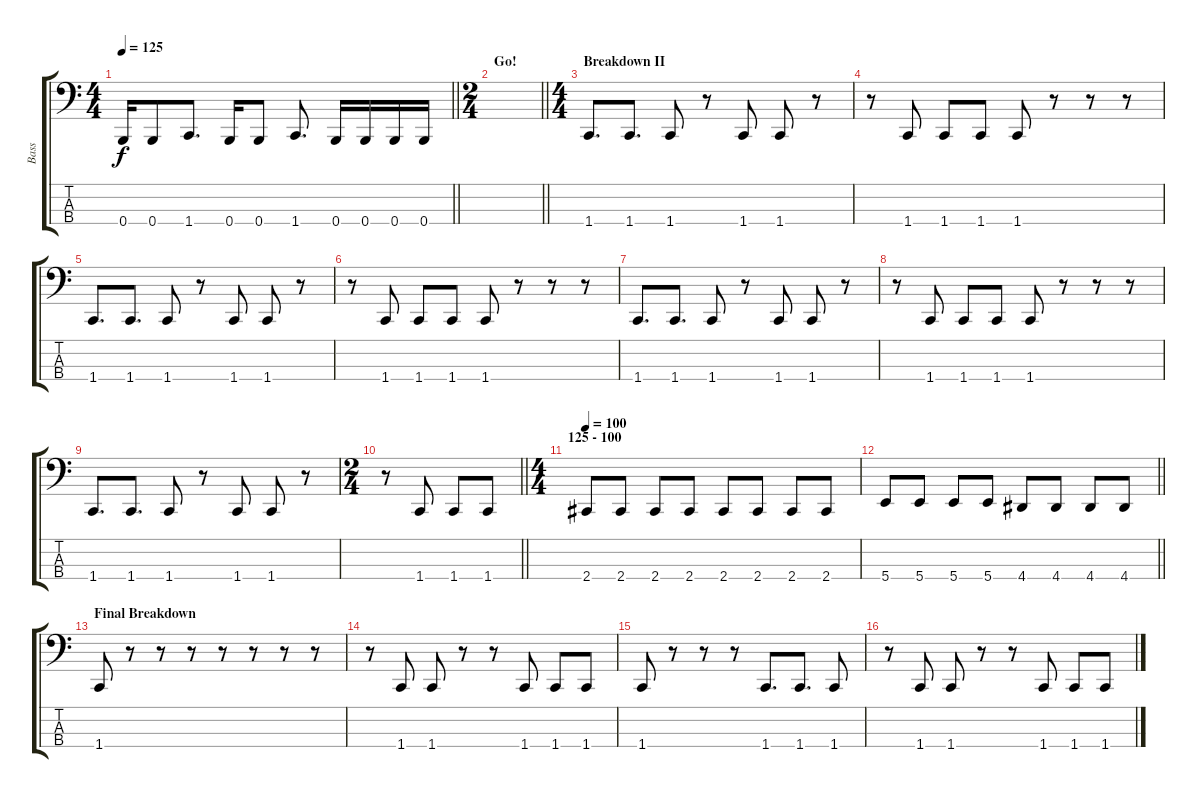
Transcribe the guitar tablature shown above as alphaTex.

\track ("Bass" "Bass") {instrument electricbasspick}
\staff {score tabs}
\tuning (E2 B1 Gb1 B0) {hide}
\ts (4 4)
\tempo 125
\clef f4
\barLineRight lightlight
\ks c
0.4.16{dy f} 0.4.8 1.4.8{d} 0.4.16 0.4.8 1.4.8{d} 0.4.16 0.4.16 0.4.16 0.4.16 |
\ts (2 4)
\section ("" "Go! ")
\barLineRight lightlight
|
\ts (4 4)
\section ("" "Breakdown II")
1.4.8{d} 1.4.8{d} 1.4.8 r.8 1.4.8 1.4.8 r.8 |
r.8 1.4.8 1.4.8 1.4.8 1.4.8 r.8 r.8 r.8 |
1.4.8{d} 1.4.8{d} 1.4.8 r.8 1.4.8 1.4.8 r.8 |
r.8 1.4.8 1.4.8 1.4.8 1.4.8 r.8 r.8 r.8 |
1.4.8{d} 1.4.8{d} 1.4.8 r.8 1.4.8 1.4.8 r.8 |
r.8 1.4.8 1.4.8 1.4.8 1.4.8 r.8 r.8 r.8 |
1.4.8{d} 1.4.8{d} 1.4.8 r.8 1.4.8 1.4.8 r.8 |
\ts (2 4)
\barLineRight lightlight
r.8 1.4.8 1.4.8 1.4.8 |
\ts (4 4)
\section ("" "125 - 100 ")
\tempo 100
2.4.8 2.4.8 2.4.8 2.4.8 2.4.8 2.4.8 2.4.8 2.4.8 |
\barLineRight lightlight
5.4.8 5.4.8 5.4.8 5.4.8 4.4.8 4.4.8 4.4.8 4.4.8 |
\section ("" "Final Breakdown ")
1.4.8 r.8 r.8 r.8 r.8 r.8 r.8 r.8 |
r.8 1.4.8 1.4.8 r.8 r.8 1.4.8 1.4.8 1.4.8 |
1.4.8 r.8 r.8 r.8 1.4.8{d} 1.4.8{d} 1.4.8 |
r.8 1.4.8 1.4.8 r.8 r.8 1.4.8 1.4.8 1.4.8
